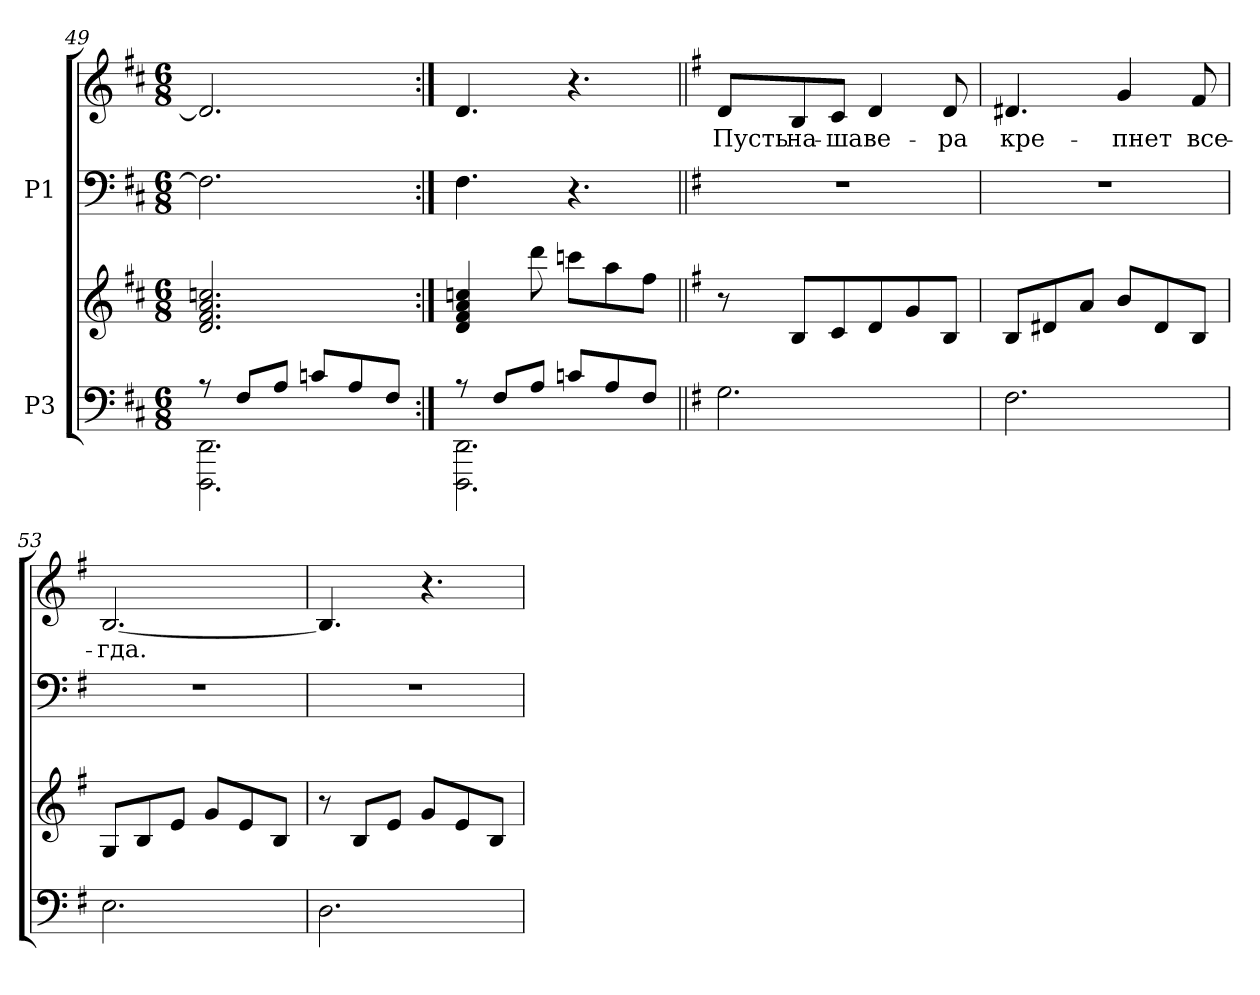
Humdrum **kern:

**kern	**kern	**kern	**kern	**text
*part2	*part2	*part1	*part1	*part1
*staff4	*staff3	*staff2	*staff1	*staff1
*I"P3	*	*I"P1	*	*
*clefF4	*clefG2	*clefF4	*clefG2	*
*k[f#c#]	*k[f#c#]	*k[f#c#]	*k[f#c#]	*
*D:	*D:	*D:	*D:	*
*M6/8	*M6/8	*M6/8	*M6/8	*
=49	=49	=49	=49	=49
*^	*	*	*	*
8r	2.DDDi\ 2.DDi	2.di/ 2.f#i 2.ai 2.ccni	2.F#i\]	2.di/]	.
8F#i/L	.	.	.	.	.
8Ai/J	.	.	.	.	.
8cni/L	.	.	.	.	.
8Ai/	.	.	.	.	.
8F#i/J	.	.	.	.	.
!!LO:LB:g=z
=50:|!	=50:|!	=50:|!	=50:|!	=50:|!	=50:|!
8r	2.DDDi\ 2.DDi	4di/ 4f#i 4ai 4ccni	4.F#i\	4.di/	.
8F#i/L	.	.	.	.	.
8Ai/J	.	8dddi\	.	.	.
8cni/L	.	8cccni\L	4.r	4.r	.
8Ai/	.	8aai\	.	.	.
8F#i/J	.	8ff#i\J	.	.	.
*v	*v	*	*	*	*
=51||	=51||	=51||	=51||	=51||
*k[f#]	*k[f#]	*k[f#]	*k[f#]	*
*G:	*G:	*G:	*G:	*
!	!	!LO:N:vis=1	!	!
!	!	!	!	!LO:LY:b:color=#000000
2.Gi\	8r	2.r	8di/L	Пусть
!	!	!	!	!LO:LY:b:color=#000000
.	8Bi/L	.	8Bi/	на-
!	!	!	!	!LO:LY:b:color=#000000
.	8ci/	.	8ci/J	-ша
!	!	!	!	!LO:LY:b:color=#000000
.	8di/	.	4di/	ве-
.	8gi/	.	.	.
!	!	!	!	!LO:LY:b:color=#000000
.	8Bi/J	.	8di/	-ра
=52	=52	=52	=52	=52
!	!	!LO:N:vis=1	!	!
!	!	!	!	!LO:LY:b:color=#000000
2.F#i\	8Bi/L	2.r	4.d#Xi/	кре-
.	8d#Xi/	.	.	.
.	8ai/J	.	.	.
!	!	!	!	!LO:LY:b:color=#000000
.	8bi/L	.	4gi/	-пнет
.	8d#i/	.	.	.
!	!	!	!	!LO:LY:b:color=#000000
.	8Bi/J	.	8f#i/	все-
=53	=53	=53	=53	=53
!	!	!LO:N:vis=1	!	!
!	!	!	!	!LO:LY:b:color=#000000
2.Ei\	8Gi/L	2.r	[<2.Bi/	-гда.
.	8Bi/	.	.	.
.	8ei/J	.	.	.
.	8gi/L	.	.	.
.	8ei/	.	.	.
.	8Bi/J	.	.	.
=54	=54	=54	=54	=54
!	!	!LO:N:vis=1	!	!
2.Di\	8r	2.r	4.Bi/]	.
.	8Bi/L	.	.	.
.	8ei/J	.	.	.
.	8gi/L	.	4.r	.
.	8ei/	.	.	.
.	8Bi/J	.	.	.
=	=	=	=	=
*-	*-	*-	*-	*-
